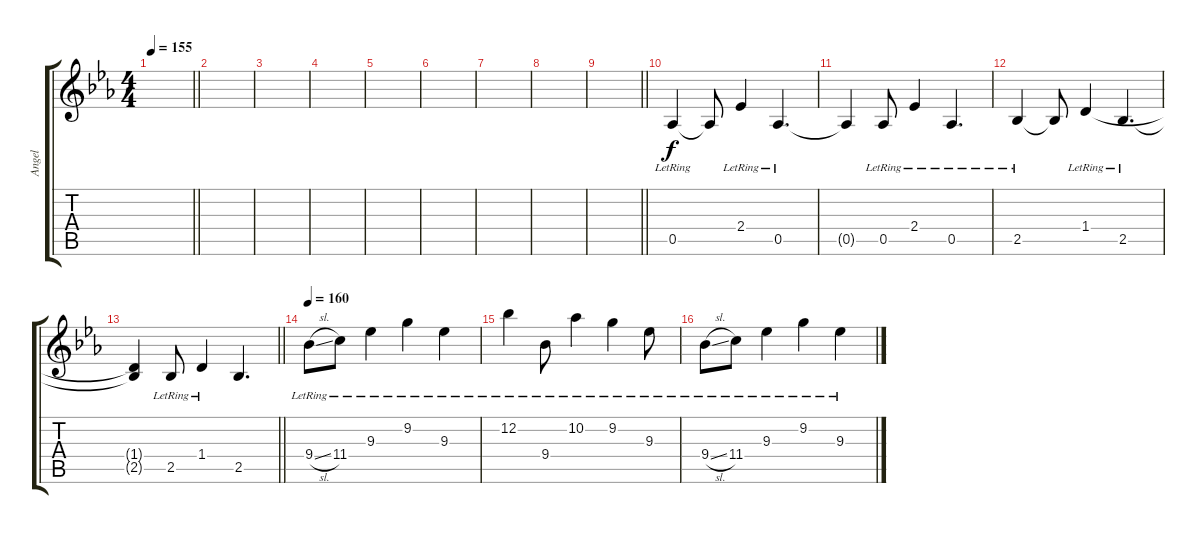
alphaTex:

\track ("Angel" "Angel") {instrument distortionguitar}
\staff {score tabs}
\tuning (Eb4 Bb3 Gb3 Db3 Ab2 Eb2) {hide}
\ts (4 4)
\tempo 155
\clef g2
\barLineRight lightlight
\ks cminor
|
|
|
|
|
|
|
|
\barLineRight lightlight
|
0.5{lr}.4{instrument electricguitarjazz} 0.5{t}.8{dy f} 2.4{lr}.4 0.5{lr}.4{d} |
0.5{t}.4 0.5{lr}.8 2.4{lr}.4 0.5{lr}.4{d} |
2.5{lr}.4 2.5{t}.8 1.4{lr}.4 2.5{lr}.4{d} |
\barLineRight lightlight
(1.4{t} 2.5{t}).4 2.5{lr}.8 1.4{lr}.4 2.5.4{d} |
\tempo 160
9.4{sl lr}.8{instrument distortionguitar} 11.4{lr}.8 9.3{lr}.4 9.2{lr}.4 9.3{lr}.4 |
12.2{lr}.4 9.4{lr}.8 10.2{lr}.4 9.2{lr}.4 9.3{lr}.8 |
9.4{sl lr}.8 11.4{lr}.8 9.3{lr}.4 9.2{lr}.4 9.3{lr}.4
